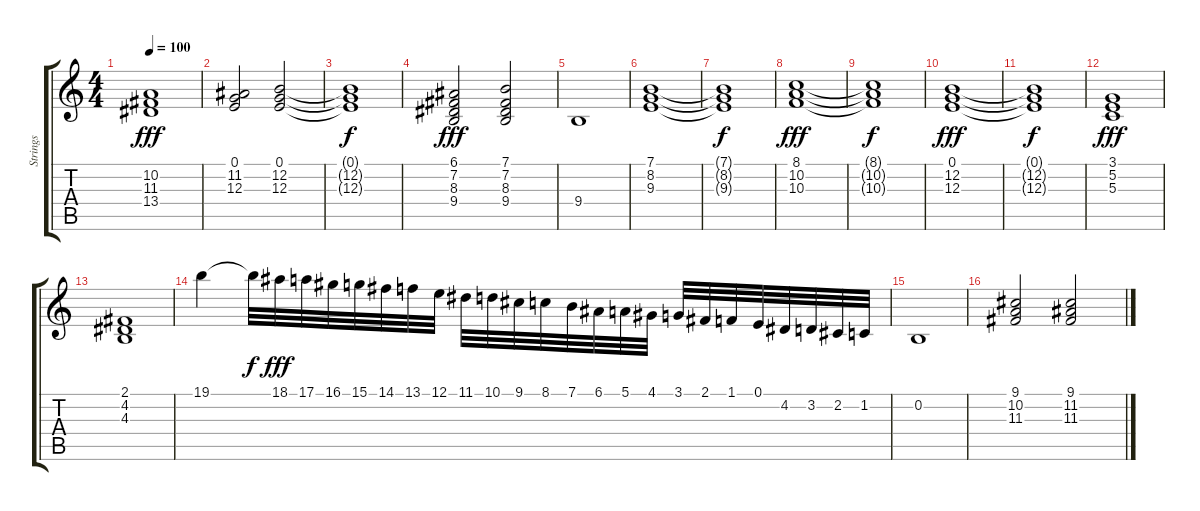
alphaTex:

\track ("Strings" "Strings") {instrument stringensemble2}
\staff {score tabs}
\tuning (E4 B3 G3 D3 A2 E2) {hide}
\ts (4 4)
\tempo 100
\clef g2
\ks c
(10.2 11.3 13.4).1{dy fff} |
(0.1 11.2 12.3).2 (0.1 12.2 12.3).2 |
(0.1{t} 12.2{t} 12.3{t}).1{dy f} |
(6.1 7.2 8.3 9.4).2{dy fff} (7.1 7.2 8.3 9.4).2 |
9.4.1 |
(7.1 8.2 9.3).1 |
(7.1{t} 8.2{t} 9.3{t}).1{dy f} |
(8.1 10.2 10.3).1{dy fff} |
(8.1{t} 10.2{t} 10.3{t}).1{dy f} |
(0.1 12.2 12.3).1{dy fff} |
(0.1{t} 12.2{t} 12.3{t}).1{dy f} |
(3.1 5.2 5.3).1{dy fff} |
(2.1 4.2 4.3).1 |
19.1.4 19.1{t}.32{dy f} 18.1.32{dy fff} 17.1.32 16.1.32 15.1.32 14.1.32 13.1.32 12.1.32 11.1.32 10.1.32 9.1.32 8.1.32 7.1.32 6.1.32 5.1.32 4.1.32 3.1.32 2.1.32 1.1.32 0.1.32 4.2.32 3.2.32 2.2.32 1.2.32 |
0.2.1 |
(9.1 10.2 11.3).2 (9.1 11.2 11.3).2
